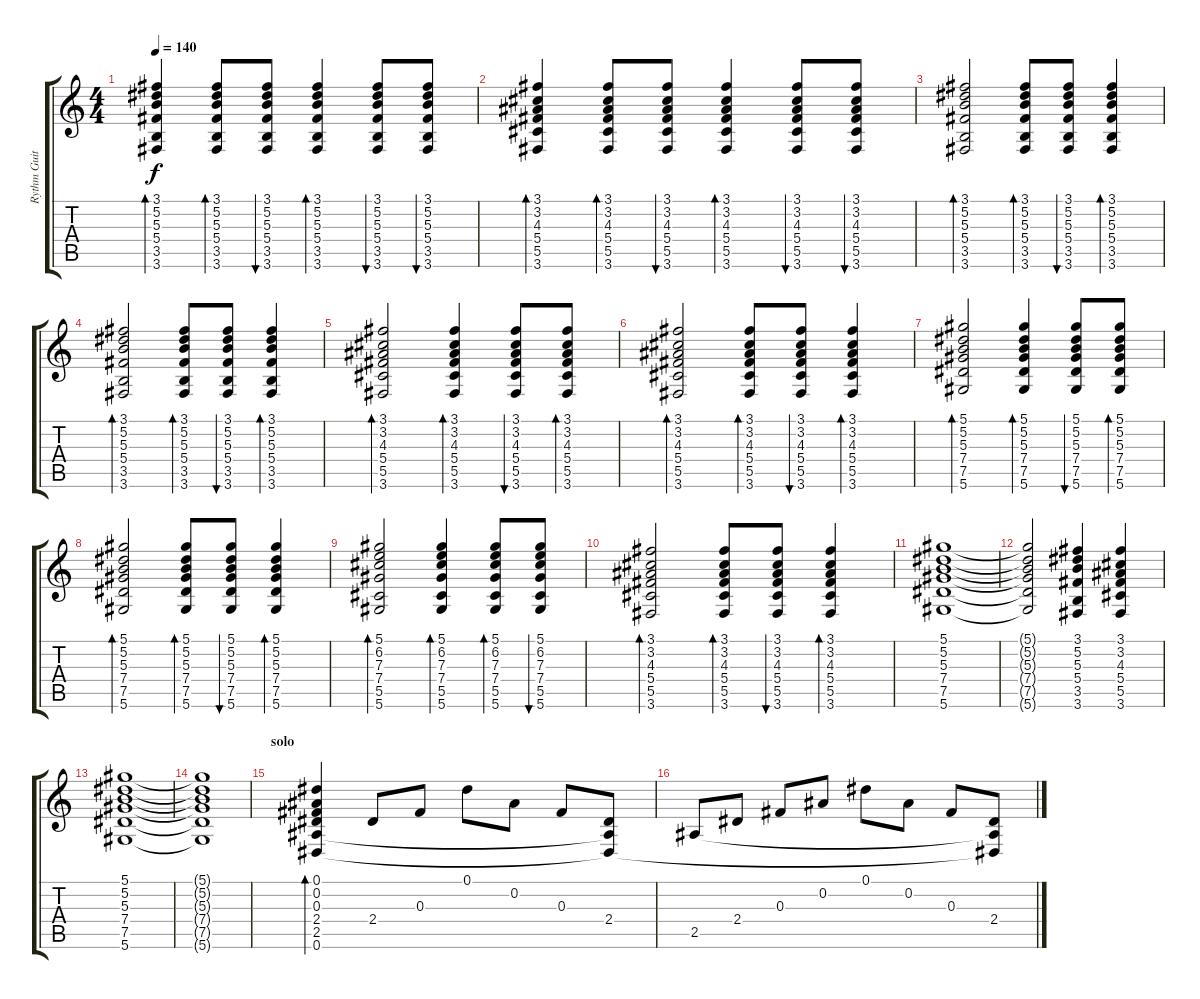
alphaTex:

\track ("Rythm Guitar" "Rythm Guit") {instrument acousticguitarsteel}
\staff {score tabs}
\tuning (Eb4 Bb3 Gb3 Db3 Ab2 Eb2) {hide}
\ts (4 4)
\tempo 140
\clef g2
\ks c
(3.1 5.2 5.3 5.4 3.5 3.6).4{bd 120 dy f} (3.1 5.2 5.3 5.4 3.5 3.6).8{bd 60} (3.1 5.2 5.3 5.4 3.5 3.6).8{bu 120} (3.1 5.2 5.3 5.4 3.5 3.6).4{bd 120} (3.1 5.2 5.3 5.4 3.5 3.6).8{bu 120} (3.1 5.2 5.3 5.4 3.5 3.6).8{bu 120} |
(3.1 3.2 4.3 5.4 5.5 3.6).4{bd 120} (3.1 3.2 4.3 5.4 5.5 3.6).8{bd 60} (3.1 3.2 4.3 5.4 5.5 3.6).8{bu 120} (3.1 3.2 4.3 5.4 5.5 3.6).4{bd 120} (3.1 3.2 4.3 5.4 5.5 3.6).8{bu 120} (3.1 3.2 4.3 5.4 5.5 3.6).8{bu 120} |
(3.1 5.2 5.3 5.4 3.5 3.6).2{bd 120} (3.1 5.2 5.3 5.4 3.5 3.6).8{bd 60} (3.1 5.2 5.3 5.4 3.5 3.6).8{bu 120} (3.1 5.2 5.3 5.4 3.5 3.6).4{bd 120} |
(3.1 5.2 5.3 5.4 3.5 3.6).2{bd 120} (3.1 5.2 5.3 5.4 3.5 3.6).8{bd 60} (3.1 5.2 5.3 5.4 3.5 3.6).8{bu 120} (3.1 5.2 5.3 5.4 3.5 3.6).4{bd 120} |
(3.1 3.2 4.3 5.4 5.5 3.6).2{bd 120} (3.1 3.2 4.3 5.4 5.5 3.6).4{bd 60} (3.1 3.2 4.3 5.4 5.5 3.6).8{bu 120} (3.1 3.2 4.3 5.4 5.5 3.6).8{bd 120} |
(3.1 3.2 4.3 5.4 5.5 3.6).2{bd 120} (3.1 3.2 4.3 5.4 5.5 3.6).8{bd 60} (3.1 3.2 4.3 5.4 5.5 3.6).8{bu 120} (3.1 3.2 4.3 5.4 5.5 3.6).4{bd 120} |
(5.1 5.2 5.3 7.4 7.5 5.6).2{bd 120} (5.1 5.2 5.3 7.4 7.5 5.6).4{bd 60} (5.1 5.2 5.3 7.4 7.5 5.6).8{bu 120} (5.1 5.2 5.3 7.4 7.5 5.6).8{bd 120} |
(5.1 5.2 5.3 7.4 7.5 5.6).2{bd 120} (5.1 5.2 5.3 7.4 7.5 5.6).8{bd 60} (5.1 5.2 5.3 7.4 7.5 5.6).8{bu 120} (5.1 5.2 5.3 7.4 7.5 5.6).4{bd 120} |
(5.1 6.2 7.3 7.4 5.5 5.6).2{bd 120} (5.1 6.2 7.3 7.4 5.5 5.6).4{bd 60} (5.1 6.2 7.3 7.4 5.5 5.6).8{bd 120} (5.1 6.2 7.3 7.4 5.5 5.6).8{bu 120} |
(3.1 3.2 4.3 5.4 5.5 3.6).2{bd 120} (3.1 3.2 4.3 5.4 5.5 3.6).8{bd 60} (3.1 3.2 4.3 5.4 5.5 3.6).8{bu 120} (3.1 3.2 4.3 5.4 5.5 3.6).4{bd 120} |
(5.1 5.2 5.3 7.4 7.5 5.6).1 |
(5.1{t} 5.2{t} 5.3{t} 7.4{t} 7.5{t} 5.6{t}).2 (3.1 5.2 5.3 5.4 3.5 3.6).4 (3.1 3.2 4.3 5.4 5.5 3.6).4 |
(5.1 5.2 5.3 7.4 7.5 5.6).1 |
(5.1{t} 5.2{t} 5.3{t} 7.4{t} 7.5{t} 5.6{t}).1 |
\section ("" "solo")
(0.1 0.2 0.3 2.4 2.5 0.6).4{bd 240} 2.4.8 0.3.8 0.1.8 0.2.8 0.3.8 (2.4 2.5{t} 0.6{t}).8 |
2.5.8 2.4.8 0.3.8 0.2.8 0.1.8 0.2.8 0.3.8 (2.4 2.5{t} 0.6{t}).8
